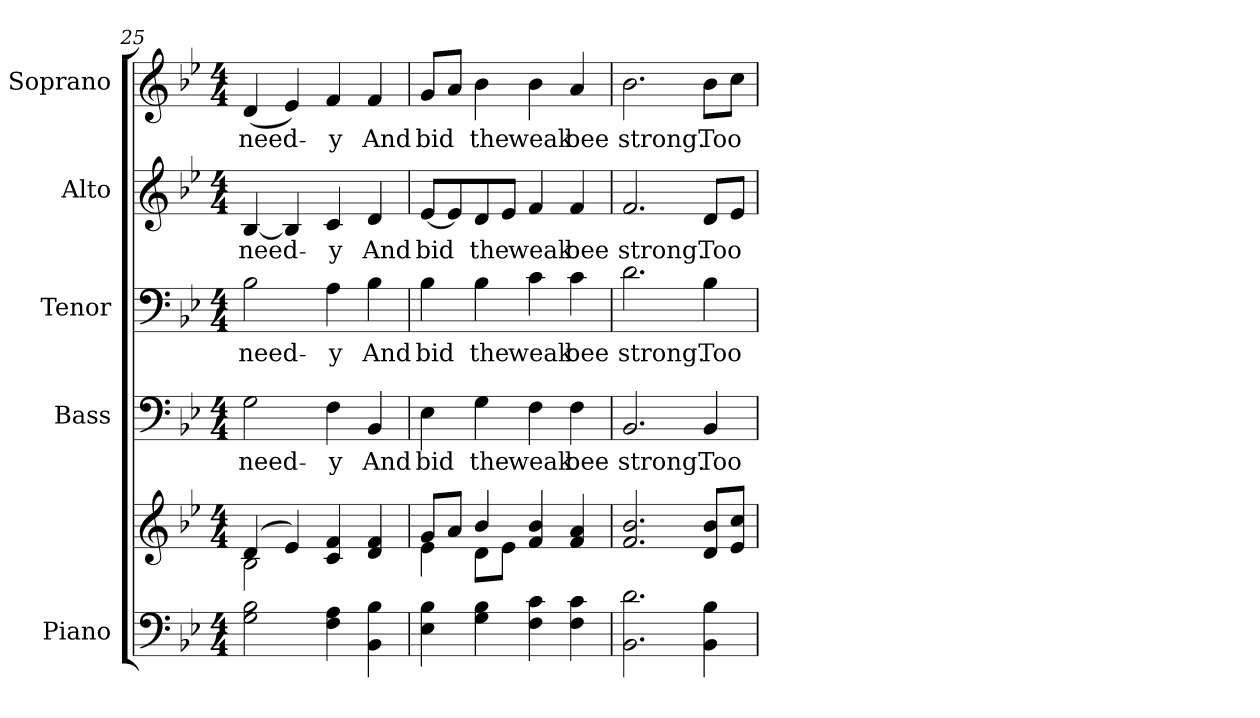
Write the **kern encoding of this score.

**kern	**kern	**kern	**text	**kern	**text	**kern	**text	**kern	**text
*part5	*part5	*part4	*part4	*part3	*part3	*part2	*part2	*part1	*part1
*staff6	*staff5	*staff4	*staff4	*staff3	*staff3	*staff2	*staff2	*staff1	*staff1
*I"Piano	*	*I"Bass	*	*I"Tenor	*	*I"Alto	*	*I"Soprano	*
*I'Pno.	*	*I'B.	*	*I'T.	*	*I'A.	*	*I'S.	*
*clefF4	*clefG2	*clefF4	*	*clefF4	*	*clefG2	*	*clefG2	*
*k[b-e-]	*k[b-e-]	*k[b-e-]	*	*k[b-e-]	*	*k[b-e-]	*	*k[b-e-]	*
*B-:	*B-:	*B-:	*	*B-:	*	*B-:	*	*B-:	*
*M4/4	*M4/4	*M4/4	*	*M4/4	*	*M4/4	*	*M4/4	*
=25	=25	=25	=25	=25	=25	=25	=25	=25	=25
*	*^	*	*	*	*	*	*	*	*
!	!	!	!	!LO:LY:b:color=#000000	!	!	!	!	!	!
!	!	!	!	!	!	!LO:LY:b:color=#000000	!	!	!	!
!	!	!	!	!	!	!	!	!LO:LY:b:color=#000000	!	!
!	!	!	!	!	!	!	!	!	!	!LO:LY:b:color=#000000
2Gi\ 2B-i	(4di/	2B-i\	2Gi\	need-	2B-i\	need-	[<4B-i/	need-	(4di/	need-
.	4e-i/)	.	.	.	.	.	4B-i/]	.	4e-i/)	.
!	!	!	!	!LO:LY:b:color=#000000	!	!	!	!	!	!
!	!	!	!	!	!	!LO:LY:b:color=#000000	!	!	!	!
!	!	!	!	!	!	!	!	!LO:LY:b:color=#000000	!	!
!	!	!	!	!	!	!	!	!	!	!LO:LY:b:color=#000000
4Fi\ 4Ai	4ci/ 4fi	2ryy	4Fi\	-y	4Ai\	-y	4ci/	-y	4fi/	-y
!	!	!	!	!LO:LY:b:color=#000000	!	!	!	!	!	!
!	!	!	!	!	!	!LO:LY:b:color=#000000	!	!	!	!
!	!	!	!	!	!	!	!	!LO:LY:b:color=#000000	!	!
!	!	!	!	!	!	!	!	!	!	!LO:LY:b:color=#000000
4BB-i\ 4B-i	4di/ 4fi	.	4BB-i/	And	4B-i\	And	4di/	And	4fi/	And
!!LO:PB:g=z
=26	=26	=26	=26	=26	=26	=26	=26	=26	=26	=26
!	!	!	!	!LO:LY:b:color=#000000	!	!	!	!	!	!
!	!	!	!	!	!	!LO:LY:b:color=#000000	!	!	!	!
!	!	!	!	!	!	!	!	!LO:LY:b:color=#000000	!	!
!	!	!	!	!	!	!	!	!	!	!LO:LY:b:color=#000000
4E-i\ 4B-i	8gi/L	4e-i\	4E-i\	bid	4B-i\	bid	[<8e-i/L	bid	8gi/L	bid
.	8ai/J	.	.	.	.	.	8e-i/]	.	8ai/J	.
!	!	!	!	!LO:LY:b:color=#000000	!	!	!	!	!	!
!	!	!	!	!	!	!LO:LY:b:color=#000000	!	!	!	!
!	!	!	!	!	!	!	!	!LO:LY:b:color=#000000	!	!
!	!	!	!	!	!	!	!	!	!	!LO:LY:b:color=#000000
4Gi\ 4B-i	4b-i/	8di\L	4Gi\	the	4B-i\	the	8di/	the	4b-i\	the
.	.	8e-i\J	.	.	.	.	8e-i/J	.	.	.
!	!	!	!	!LO:LY:b:color=#000000	!	!	!	!	!	!
!	!	!	!	!	!	!LO:LY:b:color=#000000	!	!	!	!
!	!	!	!	!	!	!	!	!LO:LY:b:color=#000000	!	!
!	!	!	!	!	!	!	!	!	!	!LO:LY:b:color=#000000
4Fi\ 4ci	4fi/ 4b-i	2ryy	4Fi\	weak	4ci\	weak	4fi/	weak	4b-i\	weak
!	!	!	!	!LO:LY:b:color=#000000	!	!	!	!	!	!
!	!	!	!	!	!	!LO:LY:b:color=#000000	!	!	!	!
!	!	!	!	!	!	!	!	!LO:LY:b:color=#000000	!	!
!	!	!	!	!	!	!	!	!	!	!LO:LY:b:color=#000000
4Fi\ 4ci	4fi/ 4ai	.	4Fi\	bee	4ci\	bee	4fi/	bee	4ai/	bee
*	*v	*v	*	*	*	*	*	*	*	*
=27	=27	=27	=27	=27	=27	=27	=27	=27	=27
!	!	!	!LO:LY:b:color=#000000	!	!	!	!	!	!
!	!	!	!	!	!LO:LY:b:color=#000000	!	!	!	!
!	!	!	!	!	!	!	!LO:LY:b:color=#000000	!	!
!	!	!	!	!	!	!	!	!	!LO:LY:b:color=#000000
2.BB-i\ 2.di	2.fi/ 2.b-i	2.BB-i/	strong.	2.di\	strong.	2.fi/	strong.	2.b-i\	strong.
!	!	!	!LO:LY:b:color=#000000	!	!	!	!	!	!
!	!	!	!	!	!LO:LY:b:color=#000000	!	!	!	!
!	!	!	!	!	!	!	!LO:LY:b:color=#000000	!	!
!	!	!	!	!	!	!	!	!	!LO:LY:b:color=#000000
4BB-i\ 4B-i	8di/ 8b-iL	4BB-i/	Too	4B-i\	Too	8di/L	Too	8b-i\L	Too
.	8e-i/ 8cciJ	.	.	.	.	8e-i/J	.	8cci\J	.
=	=	=	=	=	=	=	=	=	=
*-	*-	*-	*-	*-	*-	*-	*-	*-	*-
